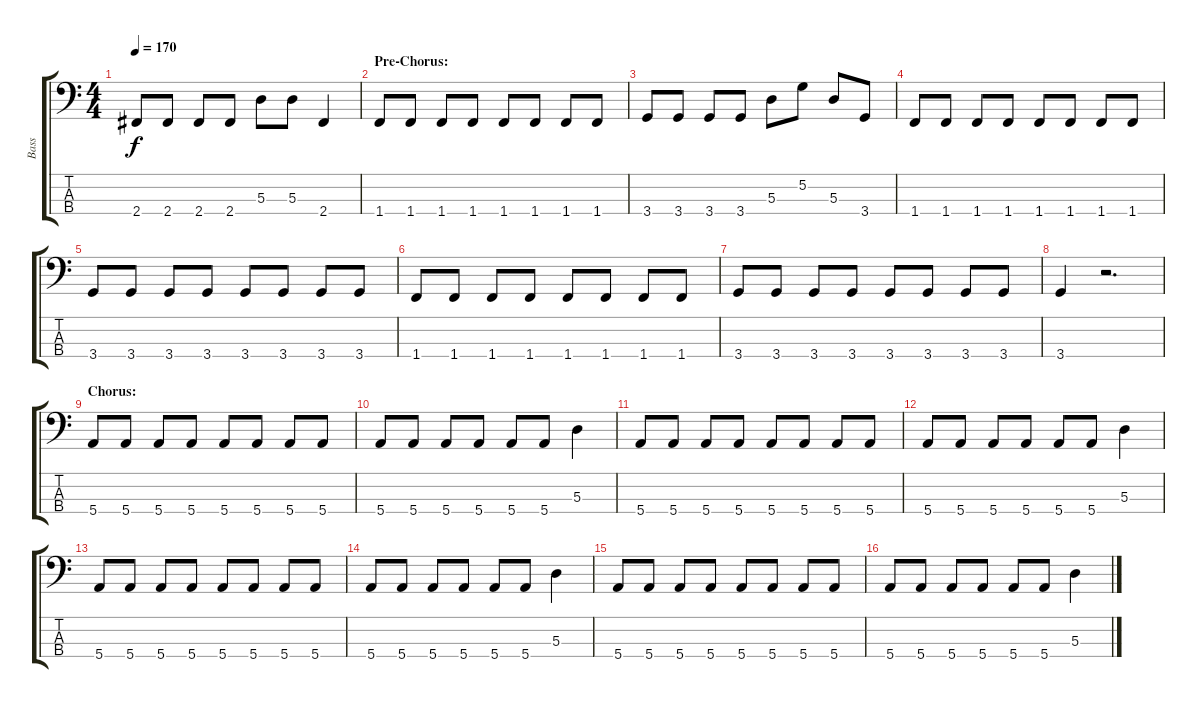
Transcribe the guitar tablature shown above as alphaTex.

\track ("Bass" "Bass") {instrument electricbasspick}
\staff {score tabs}
\tuning (G2 D2 A1 E1) {hide}
\ts (4 4)
\tempo 170
\clef f4
\ks c
2.4.8{dy f} 2.4.8 2.4.8 2.4.8 5.3.8 5.3.8 2.4.4 |
\section ("" "Pre-Chorus:")
1.4.8 1.4.8 1.4.8 1.4.8 1.4.8 1.4.8 1.4.8 1.4.8 |
3.4.8 3.4.8 3.4.8 3.4.8 5.3.8 5.2.8 5.3.8 3.4.8 |
1.4.8 1.4.8 1.4.8 1.4.8 1.4.8 1.4.8 1.4.8 1.4.8 |
3.4.8 3.4.8 3.4.8 3.4.8 3.4.8 3.4.8 3.4.8 3.4.8 |
1.4.8 1.4.8 1.4.8 1.4.8 1.4.8 1.4.8 1.4.8 1.4.8 |
3.4.8 3.4.8 3.4.8 3.4.8 3.4.8 3.4.8 3.4.8 3.4.8 |
3.4.4 r.2{d} |
\section ("" "Chorus:")
5.4.8 5.4.8 5.4.8 5.4.8 5.4.8 5.4.8 5.4.8 5.4.8 |
5.4.8 5.4.8 5.4.8 5.4.8 5.4.8 5.4.8 5.3.4 |
5.4.8 5.4.8 5.4.8 5.4.8 5.4.8 5.4.8 5.4.8 5.4.8 |
5.4.8 5.4.8 5.4.8 5.4.8 5.4.8 5.4.8 5.3.4 |
5.4.8 5.4.8 5.4.8 5.4.8 5.4.8 5.4.8 5.4.8 5.4.8 |
5.4.8 5.4.8 5.4.8 5.4.8 5.4.8 5.4.8 5.3.4 |
5.4.8 5.4.8 5.4.8 5.4.8 5.4.8 5.4.8 5.4.8 5.4.8 |
5.4.8 5.4.8 5.4.8 5.4.8 5.4.8 5.4.8 5.3.4
